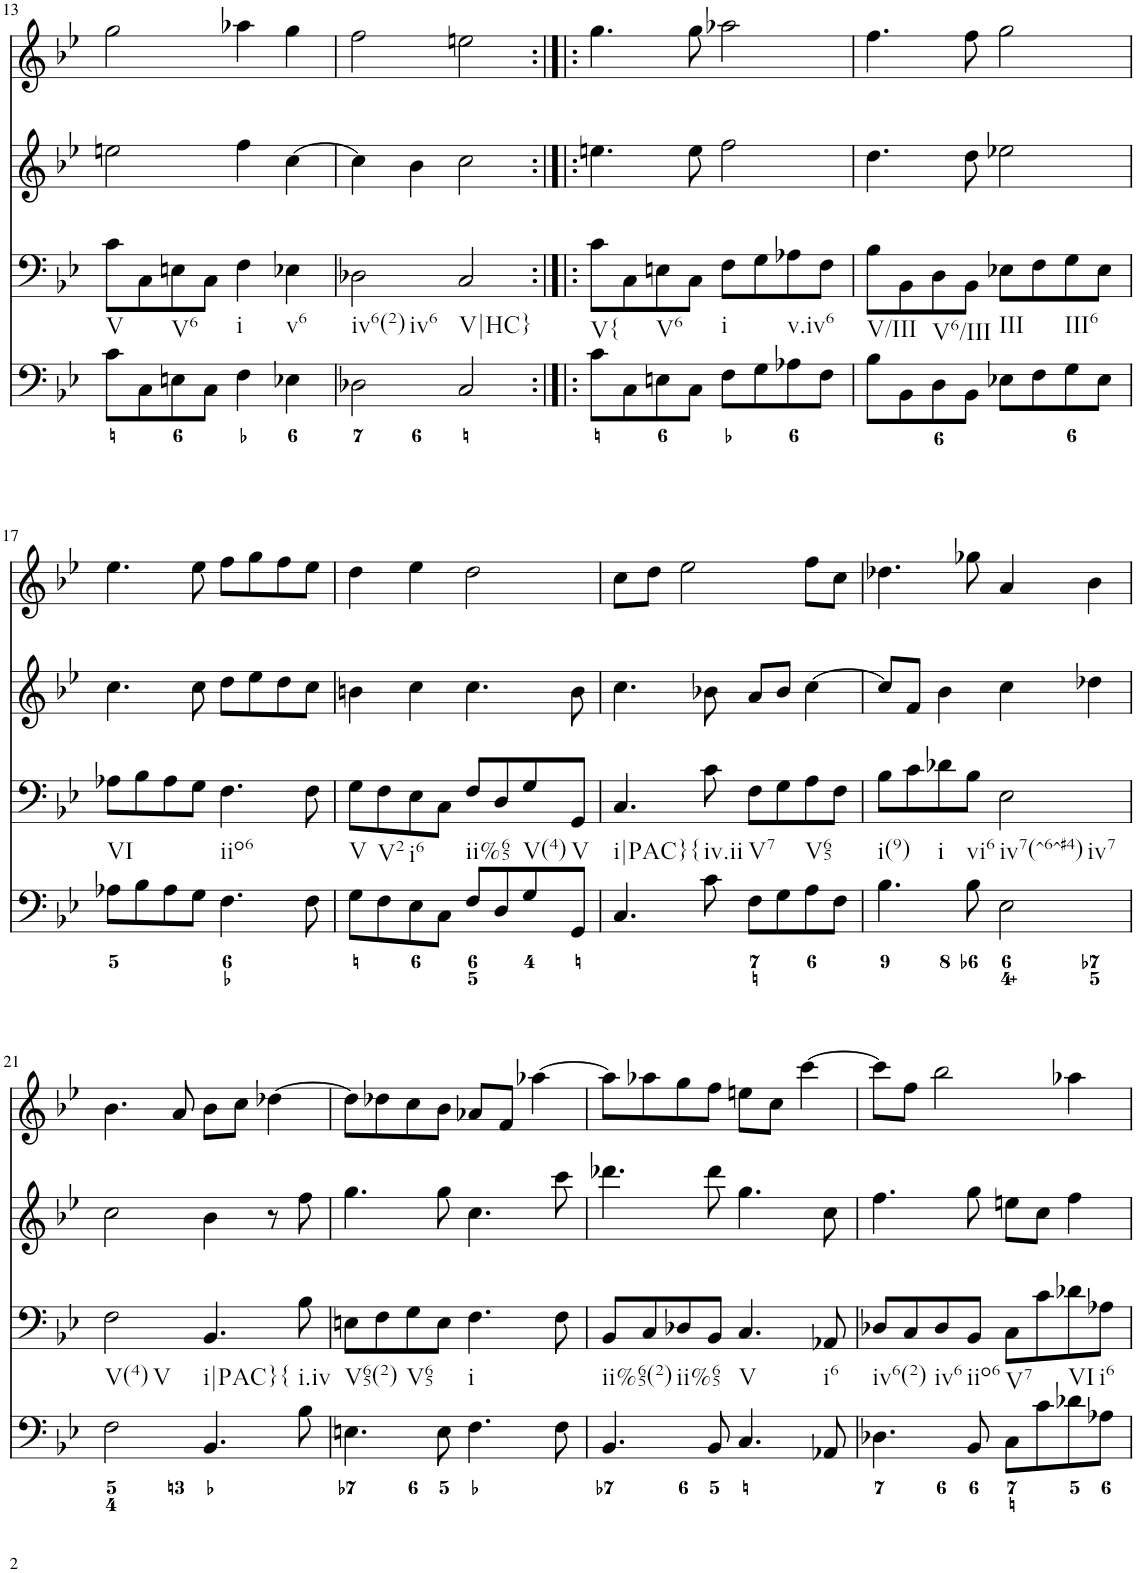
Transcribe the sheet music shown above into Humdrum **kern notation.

**kern	**kern	**kern	**kern
*part4	*part3	*part2	*part1
*staff4	*staff3	*staff2	*staff1
*I"Piano	*I"Piano	*I"Piano	*I"Piano
*I'Pno	*I'Pno	*I'Pno	*I'Pno
!!LO:PB:g=z
*clefF4	*clefF4	*clefG2	*clefG2
*k[b-e-]	*k[b-e-]	*k[b-e-]	*k[b-e-]
*B-:	*B-:	*B-:	*B-:
*M4/4	*M4/4	*M4/4	*M4/4
*met(c)	*met(c)	*met(c)	*met(c)
=13	=13	=13	=13
!	!LO:TX:b:t=V	!	!
8c\L	8c\L	2een\	2gg\
8C\	8C\	.	.
!	!LO:TX:b:t=V6	!	!
8En\	8En\	.	.
8C\J	8C\J	.	.
!	!LO:TX:b:t=i	!	!
4F\	4F\	4ff\	4aa-X\
!	!LO:TX:b:t=v6	!	!
4E-X\	4E-X\	[4cc\	4gg\
=14	=14	=14	=14
!	!LO:TX:b:t=iv6(2)	!	!
!	!LO:TX:b:t=iv6	!	!
2D-X\	2D-X\	4cc\]	2ff\
.	.	4b-\	.
!	!LO:TX:b:t=V|HC}	!	!
2C/	2C/	2cc\	2een\
=15:|!|:	=15:|!|:	=15:|!|:	=15:|!|:
!	!LO:TX:b:t=V{	!	!
8c\L	8c\L	4.een\	4.gg\
8C\	8C\	.	.
!	!LO:TX:b:t=V6	!	!
8En\	8En\	.	.
8C\J	8C\J	8ee\	8gg\
!	!LO:TX:b:t=i	!	!
8F\L	8F\L	2ff\	2aa-X\
8G\	8G\	.	.
!	!LO:TX:b:t=v.iv6	!	!
8A-X\	8A-X\	.	.
8F\J	8F\J	.	.
=16	=16	=16	=16
!	!LO:TX:b:t=V/III	!	!
8B-\L	8B-\L	4.dd\	4.ff\
8BB-\	8BB-\	.	.
!	!LO:TX:b:t=V6/III	!	!
8D\	8D\	.	.
8BB-\J	8BB-\J	8dd\	8ff\
!	!LO:TX:b:t=III	!	!
8E-X\L	8E-X\L	2ee-X\	2gg\
8F\	8F\	.	.
!	!LO:TX:b:t=III6	!	!
8G\	8G\	.	.
8E-\J	8E-\J	.	.
!!LO:LB:g=z
=17	=17	=17	=17
!	!LO:TX:b:t=VI	!	!
8A-X\L	8A-X\L	4.cc\	4.ee-\
8B-\	8B-\	.	.
8A-\	8A-\	.	.
8G\J	8G\J	8cc\	8ee-\
!	!LO:TX:b:t=iio6	!	!
4.F\	4.F\	8dd\L	8ff\L
.	.	8ee-\	8gg\
.	.	8dd\	8ff\
8F\	8F\	8cc\J	8ee-\J
=18	=18	=18	=18
!	!LO:TX:b:t=V	!	!
8G\L	8G\L	4bn\	4dd\
!	!LO:TX:b:t=V2	!	!
8F\	8F\	.	.
!	!LO:TX:b:t=i6	!	!
8E-\	8E-\	4cc\	4ee-\
8C\J	8C\J	.	.
!	!LO:TX:b:t=ii%65	!	!
8F/L	8F/L	4.cc\	2dd\
8D/	8D/	.	.
!	!LO:TX:b:t=V(4)	!	!
8G/	8G/	.	.
!	!LO:TX:b:t=V	!	!
8GG/J	8GG/J	8b\	.
=19	=19	=19	=19
!	!LO:TX:b:t=i|PAC}{	!	!
4.C/	4.C/	4.cc\	8cc\L
.	.	.	8dd\J
.	.	.	2ee-\
!	!LO:TX:b:t=iv.ii	!	!
8c\	8c\	8b-X\	.
!	!LO:TX:b:t=V7	!	!
8F\L	8F\L	8a/L	.
8G\	8G\	8b-/J	.
!	!LO:TX:b:t=V65	!	!
8A\	8A\	[4cc\	8ff\L
8F\J	8F\J	.	8cc\J
=20	=20	=20	=20
!	!LO:TX:b:t=i(9)	!	!
4.B-\	8B-\L	8cc/L]	4.dd-X\
.	8c\	8f/J	.
!	!LO:TX:b:t=i	!	!
.	8d-X\	4b-\	.
!	!LO:TX:b:t=vi6	!	!
8B-\	8B-\J	.	8gg-X\
!	!LO:TX:b:t=iv7(^6^#4)	!	!
!	!LO:TX:b:t=iv7	!	!
2E-\	2E-\	4cc\	4a/
.	.	4dd-X\	4b-\
!!LO:LB:g=z
=21	=21	=21	=21
!	!LO:TX:b:t=V(4)	!	!
!	!LO:TX:b:t=V	!	!
2F\	2F\	2cc\	4.b-\
.	.	.	8a/
!	!LO:TX:b:t=i|PAC}{	!	!
4.BB-/	4.BB-/	4b-\	8b-\L
.	.	.	8cc\J
.	.	8r	[4dd-X\
!	!LO:TX:b:t=i.iv	!	!
8B-\	8B-\	8ff\	.
=22	=22	=22	=22
!	!LO:TX:b:t=V65(2)	!	!
4.En\	8En\L	4.gg\	8dd-\L]
.	8F\	.	8dd-X\
!	!LO:TX:b:t=V65	!	!
.	8G\	.	8cc\
8E\	8E\J	8gg\	8b-\J
!	!LO:TX:b:t=i	!	!
4.F\	4.F\	4.cc\	8a-X/L
.	.	.	8f/J
.	.	.	[4aa-X\
8F\	8F\	8ccc\	.
=23	=23	=23	=23
!	!LO:TX:b:t=ii%65(2)	!	!
4.BB-/	8BB-/L	4.ddd-X\	8aa-\L]
.	8C/	.	8aa-X\
!	!LO:TX:b:t=ii%65	!	!
.	8D-X/	.	8gg\
8BB-/	8BB-/J	8ddd-\	8ff\J
!	!LO:TX:b:t=V	!	!
4.C/	4.C/	4.gg\	8een\L
.	.	.	8cc\J
.	.	.	[4ccc\
!	!LO:TX:b:t=i6	!	!
8AA-X/	8AA-X/	8cc\	.
=24	=24	=24	=24
!	!LO:TX:b:t=iv6(2)	!	!
4.D-X\	8D-X/L	4.ff\	8ccc\L]
.	8C/	.	8ff\J
!	!LO:TX:b:t=iv6	!	!
.	8D-/	.	2bb-\
!	!LO:TX:b:t=iio6	!	!
8BB-/	8BB-/J	8gg\	.
!	!LO:TX:b:t=V7	!	!
8C\L	8C\L	8een\L	.
8c\	8c\	8cc\J	.
!	!LO:TX:b:t=VI	!	!
8d-X\	8d-X\	4ff\	4aa-X\
!	!LO:TX:b:t=i6	!	!
8A-X\J	8A-X\J	.	.
=	=	=	=
*-	*-	*-	*-
